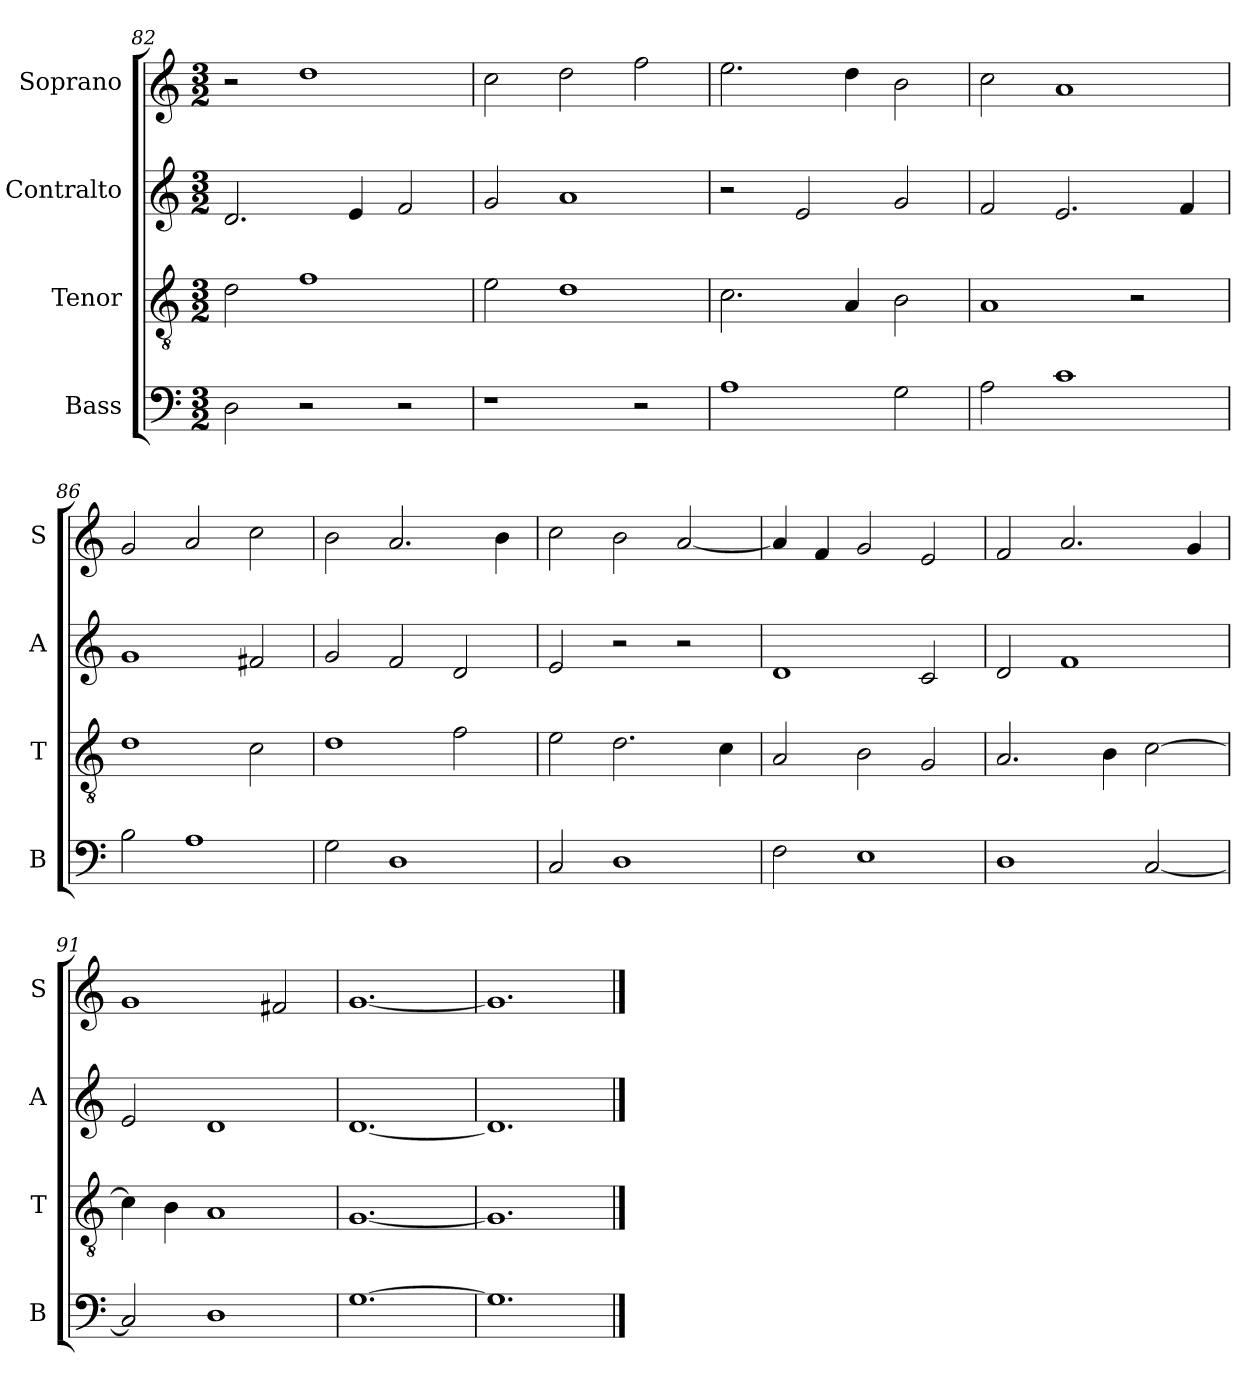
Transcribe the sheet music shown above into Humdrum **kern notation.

**kern	**kern	**kern	**kern
*part4	*part3	*part2	*part1
*staff4	*staff3	*staff2	*staff1
*I"Bass	*I"Tenor	*I"Contralto	*I"Soprano
*I'B	*I'T	*I'A	*I'S
*clefF4	*clefGv2	*clefG2	*clefG2
*k[]	*k[]	*k[]	*k[]
*G:mix	*G:mix	*G:mix	*G:mix
*M3/2	*M3/2	*M3/2	*M3/2
=82	=82	=82	=82
2D	2d	2.d	2r
2r	1f	.	1dd
.	.	4e	.
2r	.	2f	.
=83	=83	=83	=83
1r	2e	2g	2cc
.	1d	1a	2dd
2r	.	.	2ff
=84	=84	=84	=84
1A	2.c	2r	2.ee
.	.	2e	.
.	4A	.	4dd
2G	2B	2g	2b
=85	=85	=85	=85
2A	1A	2f	2cc
1c	.	2.e	1a
.	2r	.	.
.	.	4f	.
=86	=86	=86	=86
2B	1d	1g	2g
1A	.	.	2a
.	2c	2f#X	2cc
=87	=87	=87	=87
2G	1d	2g	2b
1D	.	2f	2.a
.	2f	2d	.
.	.	.	4b
=88	=88	=88	=88
2C	2e	2e	2cc
1D	2.d	2r	2b
.	.	2r	[2a
.	4c	.	.
=89	=89	=89	=89
2F	2A	1d	4a]
.	.	.	4f
1E	2B	.	2g
.	2G	2c	2e
=90	=90	=90	=90
1D	2.A	2d	2f
.	.	1f	2.a
.	4B	.	.
[2C	[2c	.	.
.	.	.	4g
=91	=91	=91	=91
2C]	4c]	2e	1g
.	4B	.	.
1D	1A	1d	.
.	.	.	2f#X
=92	=92	=92	=92
[1.G	[1.G	[1.d	[1.g
=93	=93	=93	=93
1.G]	1.G]	1.d]	1.g]
==	==	==	==
*-	*-	*-	*-
